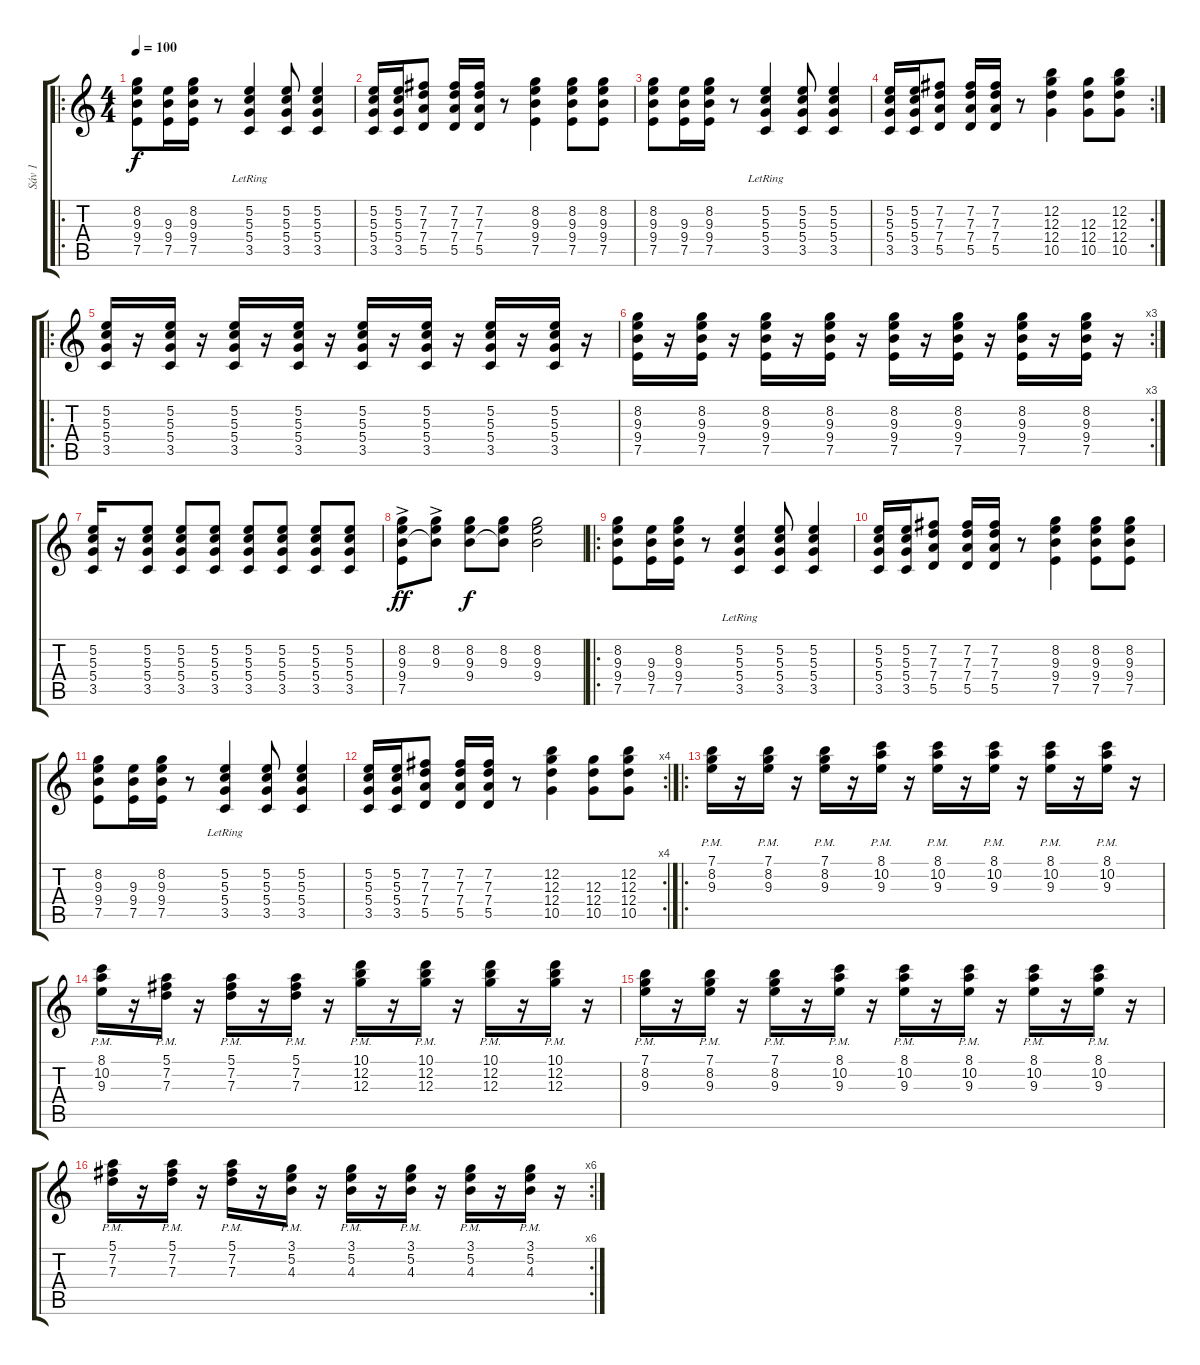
\track ("Sáv 1" "Sáv 1") {instrument acousticguitarsteel}
\staff {score tabs}
\tuning (E4 B3 G3 D3 A2 E2) {hide}
\ro
\ts (4 4)
\tempo 100
\clef g2
\ks c
(8.2 9.3 9.4 7.5).8{dy f} (9.3 9.4 7.5).16 (8.2 9.3 9.4 7.5).16 r.8 (5.2{lr} 5.3 5.4 3.5).4 (5.2 5.3 5.4 3.5).8 (5.2 5.3 5.4 3.5).4 |
(5.2 5.3 5.4 3.5).16 (5.2 5.3 5.4 3.5).16 (7.2 7.3 7.4 5.5).8 (7.2 7.3 7.4 5.5).16 (7.2 7.3 7.4 5.5).16 r.8 (8.2 9.3 9.4 7.5).4 (8.2 9.3 9.4 7.5).8 (8.2 9.3 9.4 7.5).8 |
(8.2 9.3 9.4 7.5).8 (9.3 9.4 7.5).16 (8.2 9.3 9.4 7.5).16 r.8 (5.2{lr} 5.3 5.4 3.5).4 (5.2 5.3 5.4 3.5).8 (5.2 5.3 5.4 3.5).4 |
\rc 2
(5.2 5.3 5.4 3.5).16 (5.2 5.3 5.4 3.5).16 (7.2 7.3 7.4 5.5).8 (7.2 7.3 7.4 5.5).16 (7.2 7.3 7.4 5.5).16 r.8 (12.2 12.3 12.4 10.5).4 (12.3 12.4 10.5).8 (12.2 12.3 12.4 10.5).8 |
\ro
(5.2 5.3 5.4 3.5).16 r.16 (5.2 5.3 5.4 3.5).16 r.16 (5.2 5.3 5.4 3.5).16 r.16 (5.2 5.3 5.4 3.5).16 r.16 (5.2 5.3 5.4 3.5).16 r.16 (5.2 5.3 5.4 3.5).16 r.16 (5.2 5.3 5.4 3.5).16 r.16 (5.2 5.3 5.4 3.5).16 r.16 |
\rc 3
(8.2 9.3 9.4 7.5).16 r.16 (8.2 9.3 9.4 7.5).16 r.16 (8.2 9.3 9.4 7.5).16 r.16 (8.2 9.3 9.4 7.5).16 r.16 (8.2 9.3 9.4 7.5).16 r.16 (8.2 9.3 9.4 7.5).16 r.16 (8.2 9.3 9.4 7.5).16 r.16 (8.2 9.3 9.4 7.5).16 r.16 |
(5.2 5.3 5.4 3.5).16 r.16 (5.2 5.3 5.4 3.5).8 (5.2 5.3 5.4 3.5).8 (5.2 5.3 5.4 3.5).8 (5.2 5.3 5.4 3.5).8 (5.2 5.3 5.4 3.5).8 (5.2 5.3 5.4 3.5).8 (5.2 5.3 5.4 3.5).8 |
(8.2{ac} 9.3 9.4 7.5).8{dy ff} (8.2 9.3{ac} 9.4{t}).8 (8.2 9.3 9.4).8{dy f} (8.2 9.3 9.4{t}).8 (8.2 9.3 9.4).2 |
\ro
(8.2 9.3 9.4 7.5).8 (9.3 9.4 7.5).16 (8.2 9.3 9.4 7.5).16 r.8 (5.2{lr} 5.3 5.4 3.5).4 (5.2 5.3 5.4 3.5).8 (5.2 5.3 5.4 3.5).4 |
(5.2 5.3 5.4 3.5).16 (5.2 5.3 5.4 3.5).16 (7.2 7.3 7.4 5.5).8 (7.2 7.3 7.4 5.5).16 (7.2 7.3 7.4 5.5).16 r.8 (8.2 9.3 9.4 7.5).4 (8.2 9.3 9.4 7.5).8 (8.2 9.3 9.4 7.5).8 |
(8.2 9.3 9.4 7.5).8 (9.3 9.4 7.5).16 (8.2 9.3 9.4 7.5).16 r.8 (5.2{lr} 5.3 5.4 3.5).4 (5.2 5.3 5.4 3.5).8 (5.2 5.3 5.4 3.5).4 |
\rc 4
(5.2 5.3 5.4 3.5).16 (5.2 5.3 5.4 3.5).16 (7.2 7.3 7.4 5.5).8 (7.2 7.3 7.4 5.5).16 (7.2 7.3 7.4 5.5).16 r.8 (12.2 12.3 12.4 10.5).4 (12.3 12.4 10.5).8 (12.2 12.3 12.4 10.5).8 |
\ro
(7.1{pm} 8.2{pm} 9.3{pm}).16 r.16 (7.1{pm} 8.2{pm} 9.3{pm}).16 r.16 (7.1{pm} 8.2{pm} 9.3{pm}).16 r.16 (8.1{pm} 10.2{pm} 9.3{pm}).16 r.16 (8.1{pm} 10.2{pm} 9.3{pm}).16 r.16 (8.1{pm} 10.2{pm} 9.3{pm}).16 r.16 (8.1{pm} 10.2{pm} 9.3{pm}).16 r.16 (8.1{pm} 10.2{pm} 9.3{pm}).16 r.16 |
(8.1{pm} 10.2{pm} 9.3{pm}).16 r.16 (5.1{pm} 7.2{pm} 7.3{pm}).16 r.16 (5.1{pm} 7.2{pm} 7.3{pm}).16 r.16 (5.1{pm} 7.2{pm} 7.3{pm}).16 r.16 (10.1{pm} 12.2{pm} 12.3{pm}).16 r.16 (10.1{pm} 12.2{pm} 12.3{pm}).16 r.16 (10.1{pm} 12.2{pm} 12.3{pm}).16 r.16 (10.1{pm} 12.2{pm} 12.3{pm}).16 r.16 |
(7.1{pm} 8.2{pm} 9.3{pm}).16 r.16 (7.1{pm} 8.2{pm} 9.3{pm}).16 r.16 (7.1{pm} 8.2{pm} 9.3{pm}).16 r.16 (8.1{pm} 10.2{pm} 9.3{pm}).16 r.16 (8.1{pm} 10.2{pm} 9.3{pm}).16 r.16 (8.1{pm} 10.2{pm} 9.3{pm}).16 r.16 (8.1{pm} 10.2{pm} 9.3{pm}).16 r.16 (8.1{pm} 10.2{pm} 9.3{pm}).16 r.16 |
\rc 6
(5.1{pm} 7.2{pm} 7.3{pm}).16 r.16 (5.1{pm} 7.2{pm} 7.3{pm}).16 r.16 (5.1{pm} 7.2{pm} 7.3{pm}).16 r.16 (3.1{pm} 5.2{pm} 4.3{pm}).16 r.16 (3.1{pm} 5.2{pm} 4.3{pm}).16 r.16 (3.1{pm} 5.2{pm} 4.3{pm}).16 r.16 (3.1{pm} 5.2{pm} 4.3{pm}).16 r.16 (3.1{pm} 5.2{pm} 4.3{pm}).16 r.16
